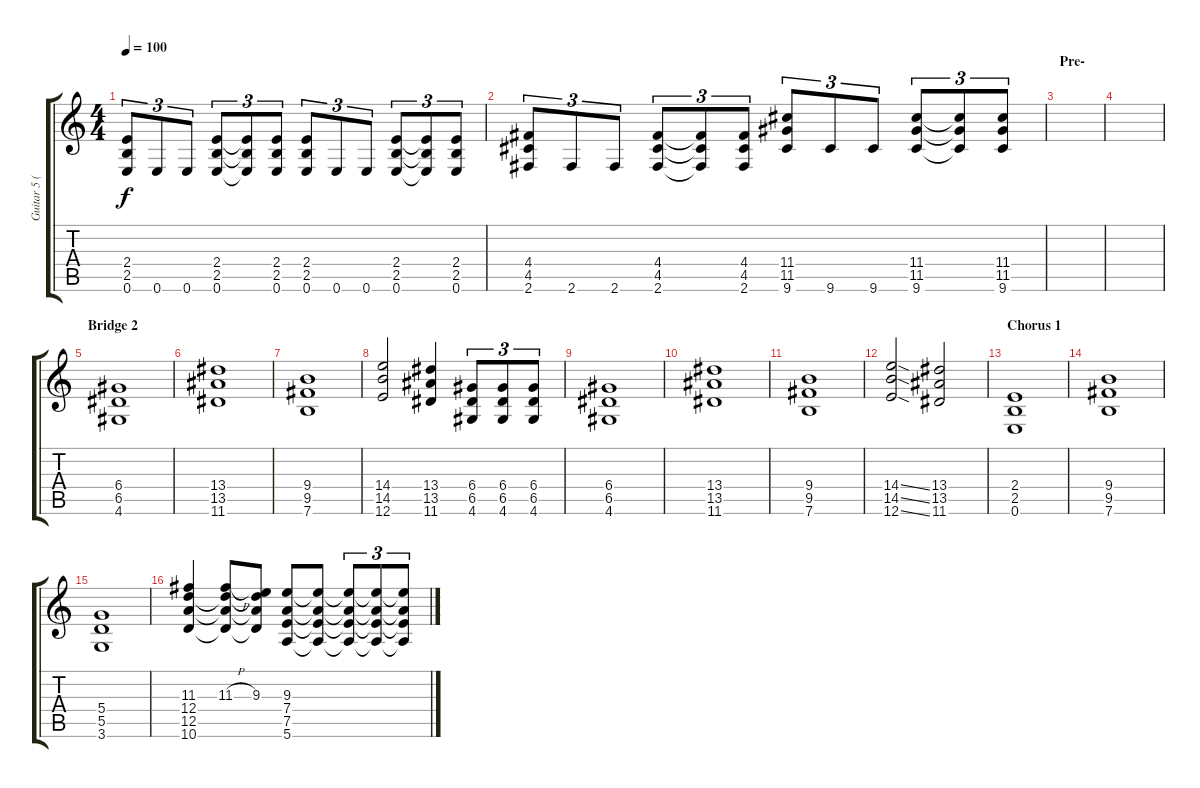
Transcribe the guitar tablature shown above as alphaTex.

\track ("Guitar 5 (Dist)" "Guitar 5 (") {instrument distortionguitar}
\staff {score tabs}
\tuning (E4 B3 G3 D3 A2 E2) {hide}
\ts (4 4)
\tempo 100
\clef g2
\ks c
(2.4 2.5 0.6).8{tu (3 2) dy f} 0.6.8{tu (3 2)} 0.6.8{tu (3 2)} (2.4 2.5 0.6).8{tu (3 2)} (2.4{t} 2.5{t} 0.6{t}).8{tu (3 2)} (2.4 2.5 0.6).8{tu (3 2)} (2.4 2.5 0.6).8{tu (3 2)} 0.6.8{tu (3 2)} 0.6.8{tu (3 2)} (2.4 2.5 0.6).8{tu (3 2)} (2.4{t} 2.5{t} 0.6{t}).8{tu (3 2)} (2.4 2.5 0.6).8{tu (3 2)} |
(4.4 4.5 2.6).8{tu (3 2)} 2.6.8{tu (3 2)} 2.6.8{tu (3 2)} (4.4 4.5 2.6).8{tu (3 2)} (4.4{t} 4.5{t} 2.6{t}).8{tu (3 2)} (4.4 4.5 2.6).8{tu (3 2)} (11.4 11.5 9.6).8{tu (3 2)} 9.6.8{tu (3 2)} 9.6.8{tu (3 2)} (11.4 11.5 9.6).8{tu (3 2)} (11.4{t} 11.5{t} 9.6{t}).8{tu (3 2)} (11.4 11.5 9.6).8{tu (3 2)} |
\section ("" "Pre-")
|
|
\section ("" "Bridge 2")
(6.4 6.5 4.6).1{balance 8} |
(13.4 13.5 11.6).1 |
(9.4 9.5 7.6).1 |
(14.4 14.5 12.6).2 (13.4 13.5 11.6).4 (6.4 6.5 4.6).8{tu (3 2)} (6.4 6.5 4.6).8{tu (3 2)} (6.4 6.5 4.6).8{tu (3 2)} |
(6.4 6.5 4.6).1{balance 8} |
(13.4 13.5 11.6).1 |
(9.4 9.5 7.6).1 |
(14.4{ss} 14.5{ss} 12.6{ss}).2 (13.4 13.5 11.6).2 |
\section ("" "Chorus 1")
(2.4 2.5 0.6).1 |
(9.4 9.5 7.6).1 |
(5.4 5.5 3.6).1 |
(11.3 12.4 12.5 10.6).4 (11.3{h} 12.4{t} 12.5{t} 10.6{t}).8 (9.3 12.4{t} 12.5{t} 10.6{t}).8 (9.3 7.4 7.5 5.6).8 (9.3{t} 7.4{t} 7.5{t} 5.6{t}).8 (9.3{t} 7.4{t} 7.5{t} 5.6{t}).8{tu (3 2)} (9.3{t} 7.4{t} 7.5{t} 5.6{t}).8{tu (3 2)} (9.3{t} 7.4{t} 7.5{t} 5.6{t}).8{tu (3 2)}
